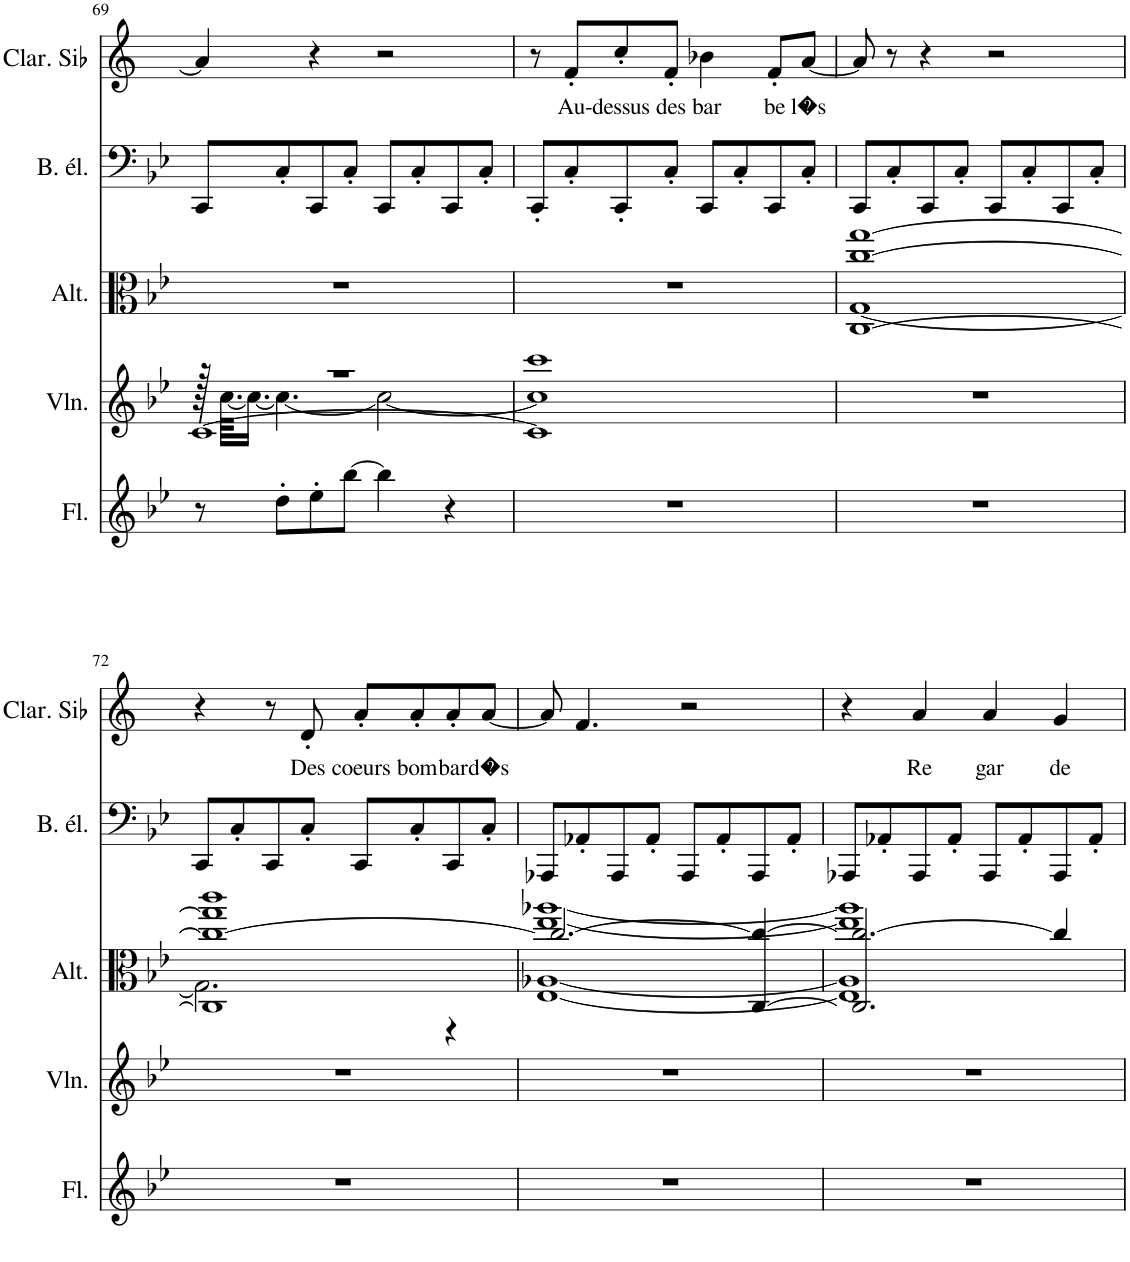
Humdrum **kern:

**kern	**kern	**kern	**kern	**kern	**text
*part5	*part4	*part3	*part2	*part1	*part1
*staff5	*staff4	*staff3	*staff2	*staff1	*staff1
*I"Flûte	*I"Violon	*I"Altos, VIOLINES	*I"Basse électrique	*I"Clarinette en Sib	*
*I'Fl.	*I'Vln.	*I'Alt.	*I'B. él.	*I'Clar. Sib	*
!!LO:PB:g=z
*clefG2	*clefG2	*clefC3	*clefF4	*clefG2	*
*	*	*	*Trd7c12	*Trd1c2	*
*k[b-e-]	*k[b-e-]	*k[b-e-]	*k[b-e-]	*k[]	*
*M4/4	*M4/4	*M4/4	*M4/4	*M4/4	*
=69	=69	=69	=69	=69	=69
*	*^	*	*	*	*
*	*	*^	*	*	*	*
8r	1r	128r	[1c	1r	8CC/L	4a/]	.
.	.	[64.cc\KKLL	.	.	.	.	.
.	.	16.cc\JJ_	.	.	.	.	.
8dd'\L	.	4.cc\_	.	.	8C'/	.	.
8ee-'\	.	.	.	.	8CC/	4r	.
[8bb-\J	.	.	.	.	8C'/J	.	.
4bb-\]	.	2cc\_	.	.	8CC/L	2r	.
.	.	.	.	.	8C'/	.	.
4r	.	.	.	.	8CC/	.	.
.	.	.	.	.	8C'/J	.	.
=70	=70	=70	=70	=70	=70	=70	=70
1r	1ccc	1cc]	1c]	1r	8CC'/L	8r	.
!	!	!	!	!	!	!	!LO:LY:b
.	.	.	.	.	8C'/	8f'/L	Au-
!	!	!	!	!	!	!	!LO:LY:b
.	.	.	.	.	8CC'/	8cc'/	dessus
!	!	!	!	!	!	!	!LO:LY:b
.	.	.	.	.	8C'/J	8f'/J	des
!	!	!	!	!	!	!	!LO:LY:b
.	.	.	.	.	8CC/L	4b-X\	bar
.	.	.	.	.	8C'/	.	.
!	!	!	!	!	!	!	!LO:LY:b
.	.	.	.	.	8CC/	8f'/L	be
!	!	!	!	!	!	!	!LO:LY:b
.	.	.	.	.	8C'/J	[8a/J	l�s
*	*v	*v	*v	*	*	*	*
=71	=71	=71	=71	=71	=71
*	*	*^	*	*	*
1r	1r	[1C [1cc [1gg	[1G	8CC/L	8a/]	.
.	.	.	.	8C'/	8r	.
.	.	.	.	8CC/	4r	.
.	.	.	.	8C'/J	.	.
.	.	.	.	8CC/L	2r	.
.	.	.	.	8C'/	.	.
.	.	.	.	8CC/	.	.
.	.	.	.	8C'/J	.	.
!!LO:LB:g=z
=72	=72	=72	=72	=72	=72	=72
1r	1r	1C] 1cc_ 1gg] 1ccc	2.G\]	8CC/L	4r	.
.	.	.	.	8C'/	.	.
.	.	.	.	8CC/	8r	.
!	!	!	!	!	!	!LO:LY:b
.	.	.	.	8C'/J	8d'/	Des
!	!	!	!	!	!	!LO:LY:b
.	.	.	.	8CC/L	8a'/L	coeurs
!	!	!	!	!	!	!LO:LY:b
.	.	.	.	8C'/	8a'/	bom
!	!	!	!	!	!	!LO:LY:b
.	.	.	4r	8CC/	8a'/	bar
!	!	!	!	!	!	!LO:LY:b
.	.	.	.	8C'/J	[8a/J	d�s
=73	=73	=73	=73	=73	=73	=73
1r	1r	2.cc/_	[1E- [1A-X [1ee- [1aa-X	8AAA-X/L	8a/]	.
.	.	.	.	8AA-X'/	4.f/	.
.	.	.	.	8AAA-/	.	.
.	.	.	.	8AA-'/J	.	.
.	.	.	.	8AAA-/L	2r	.
.	.	.	.	8AA-'/	.	.
.	.	[4C/ 4cc/_	.	8AAA-/	.	.
.	.	.	.	8AA-'/J	.	.
=74	=74	=74	=74	=74	=74	=74
1r	1r	2.C/] 2.cc/_	1E-] 1A-] 1ee-] 1aa-]	8AAA-X/L	4r	.
.	.	.	.	8AA-X'/	.	.
!	!	!	!	!	!	!LO:LY:b
.	.	.	.	8AAA-/	4a/	Re
.	.	.	.	8AA-'/J	.	.
!	!	!	!	!	!	!LO:LY:b
.	.	.	.	8AAA-/L	4a/	gar
.	.	.	.	8AA-'/	.	.
!	!	!	!	!	!	!LO:LY:b
.	.	4cc/]	.	8AAA-/	4g/	de
.	.	.	.	8AA-'/J	.	.
*	*	*v	*v	*	*	*
=	=	=	=	=	=
*-	*-	*-	*-	*-	*-
